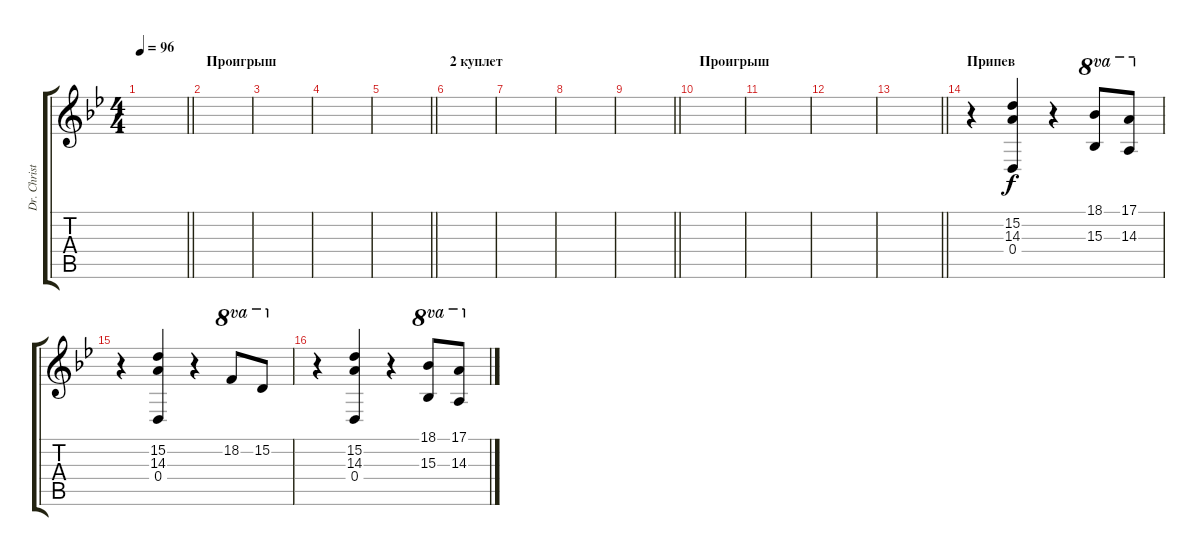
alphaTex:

\track ("Dr. Christian Lorenz" "Dr. Christ") {instrument orchestrahit}
\staff {score tabs}
\tuning (E4 B3 G3 D3 A2 E2) {hide}
\ts (4 4)
\tempo 96
\clef g2
\barLineRight lightlight
\ks bb
|
\section ("" "Проигрыш")
|
|
|
\barLineRight lightlight
|
\section ("" "2 куплет")
|
|
|
\barLineRight lightlight
|
\section ("" "Проигрыш")
|
|
|
\barLineRight lightlight
|
\section ("" "Припев")
r.4 (15.2 14.3 0.4).4 r.4 (18.1 15.3).8{ot 8va} (17.1 14.3).8{ot 8va} |
r.4 (15.2 14.3 0.4).4 r.4 18.2.8{ot 8va} 15.2.8{ot 8va} |
r.4 (15.2 14.3 0.4).4 r.4 (18.1 15.3).8{ot 8va} (17.1 14.3).8{ot 8va}
